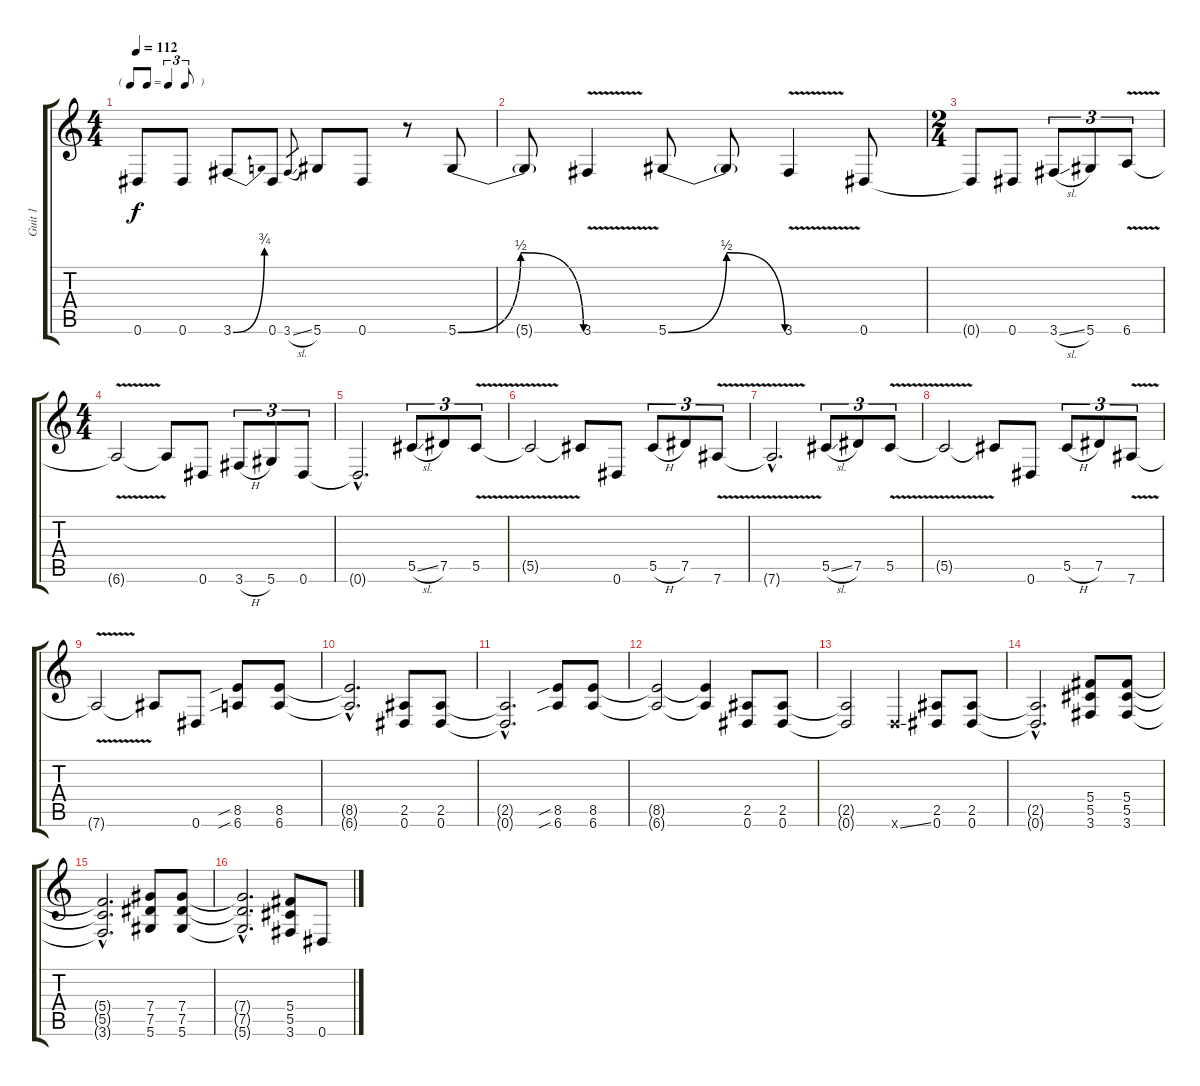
\track ("Guit 1" "Guit 1") {instrument distortionguitar}
\staff {score tabs}
\tuning (Eb4 Bb3 Gb3 Db3 Ab2 Eb2) {hide}
\ts (4 4)
\tf triplet8th
\tempo 112
\clef g2
\ks c
0.6{t}.8{dy f} 0.6.8 3.6{be (bend 0 0 60 3)}.8 0.6.8 3.6{sl}.8{gr} 5.6.8 0.6.8 r.8 5.6{be (bendrelease 0 0 15 2 15 2 60 0)}.8 |
5.6{t}.8 3.6{v}.4 5.6{be (bendrelease 0 0 15 2 15 2 60 0)}.8 5.6{t}.8 3.6{v}.4 0.6.8 |
\ts (2 4)
0.6{t}.8 0.6.8 3.6{sl}.8{tu (3 2)} 5.6.8{tu (3 2)} 6.6{v}.8{tu (3 2)} |
\ts (4 4)
6.6{t}.2 6.6{t}.8 0.6.8 3.6{h}.8{tu (3 2)} 5.6.8{tu (3 2)} 0.6.8{tu (3 2)} |
0.6{hac t}.2{d} 5.5{sl}.8{tu (3 2)} 7.5.8{tu (3 2)} 5.5{v}.8{tu (3 2)} |
5.5{t}.2 5.5{t}.8 0.6.8 5.5{h}.8{tu (3 2)} 7.5.8{tu (3 2)} 7.6{v}.8{tu (3 2)} |
7.6{hac t}.2{d} 5.5{sl}.8{tu (3 2)} 7.5.8{tu (3 2)} 5.5{v}.8{tu (3 2)} |
5.5{t}.2 5.5{t}.8 0.6.8 5.5{h}.8{tu (3 2)} 7.5.8{tu (3 2)} 7.6{v}.8{tu (3 2)} |
7.6{t}.2 7.6{t}.8 0.6.8 (8.5{sib} 6.6{sib}).8 (8.5 6.6).8 |
(8.5{hac t} 6.6{hac t}).2{d} (2.5 0.6).8 (2.5 0.6).8 |
(2.5{hac t} 0.6{hac t}).2{d} (8.5{sib} 6.6{sib}).8 (8.5 6.6).8 |
(8.5{t} 6.6{t}).2 (8.5{t} 6.6{t}).4 (2.5 0.6).8 (2.5 0.6).8 |
(2.5{t} 0.6{t}).2 -1.6{ss x}.4 (2.5 0.6).8 (2.5 0.6).8 |
(2.5{hac t} 0.6{hac t}).2{d} (5.4 5.5 3.6).8 (5.4 5.5 3.6).8 |
(5.4{hac t} 5.5{hac t} 3.6{hac t}).2{d} (7.4 7.5 5.6).8 (7.4 7.5 5.6).8 |
(7.4{hac t} 7.5{hac t} 5.6{hac t}).2{d} (5.4 5.5 3.6).8 0.6.8
